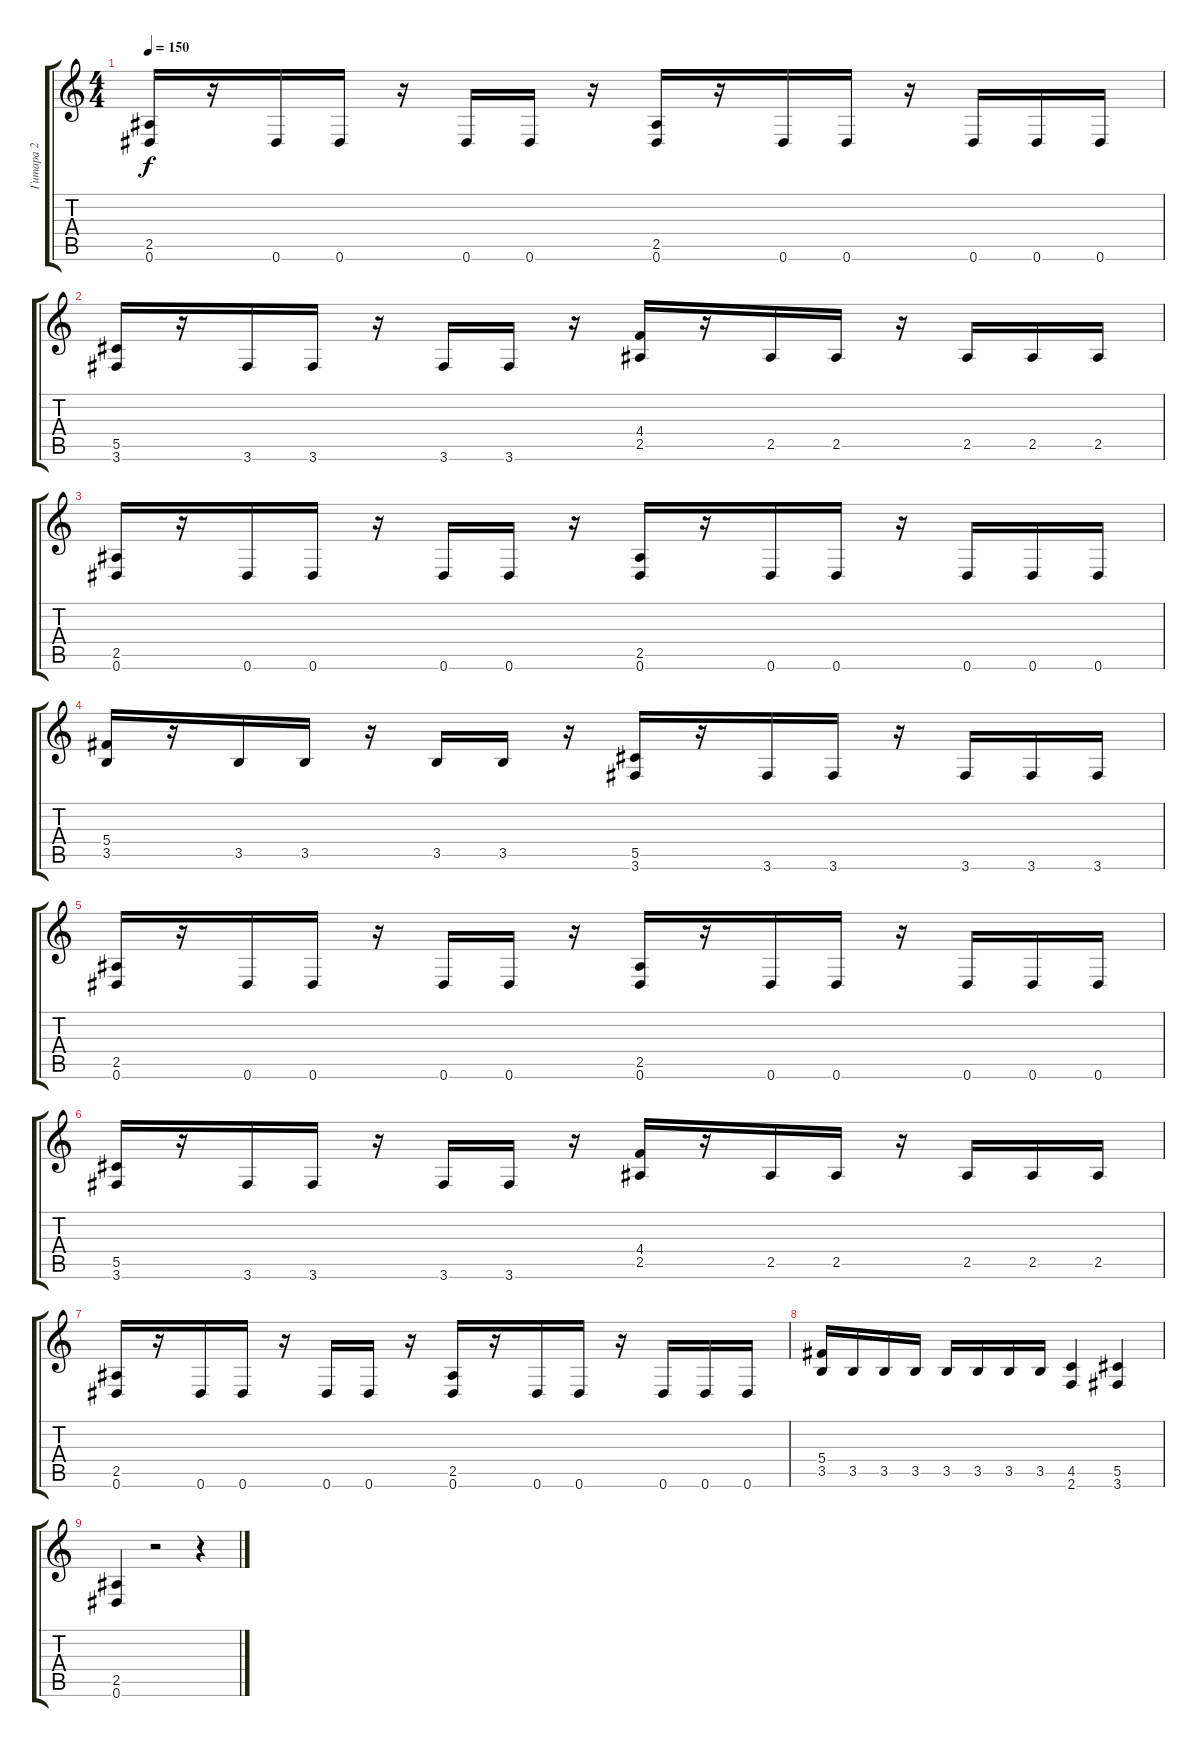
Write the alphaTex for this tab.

\track ("Гитара 2" "Гитара 2") {instrument distortionguitar}
\staff {score tabs}
\tuning (Eb4 Bb3 Gb3 Db3 Ab2 Eb2) {hide}
\ts (4 4)
\tempo 150
\clef g2
\ks c
(2.5 0.6).16{dy f} r.16 0.6.16 0.6.16 r.16 0.6.16 0.6.16 r.16 (2.5 0.6).16 r.16 0.6.16 0.6.16 r.16 0.6.16 0.6.16 0.6.16 |
(5.5 3.6).16 r.16 3.6.16 3.6.16 r.16 3.6.16 3.6.16 r.16 (4.4 2.5).16 r.16 2.5.16 2.5.16 r.16 2.5.16 2.5.16 2.5.16 |
(2.5 0.6).16 r.16 0.6.16 0.6.16 r.16 0.6.16 0.6.16 r.16 (2.5 0.6).16 r.16 0.6.16 0.6.16 r.16 0.6.16 0.6.16 0.6.16 |
(5.4 3.5).16 r.16 3.5.16 3.5.16 r.16 3.5.16 3.5.16 r.16 (5.5 3.6).16 r.16 3.6.16 3.6.16 r.16 3.6.16 3.6.16 3.6.16 |
(2.5 0.6).16 r.16 0.6.16 0.6.16 r.16 0.6.16 0.6.16 r.16 (2.5 0.6).16 r.16 0.6.16 0.6.16 r.16 0.6.16 0.6.16 0.6.16 |
(5.5 3.6).16 r.16 3.6.16 3.6.16 r.16 3.6.16 3.6.16 r.16 (4.4 2.5).16 r.16 2.5.16 2.5.16 r.16 2.5.16 2.5.16 2.5.16 |
(2.5 0.6).16 r.16 0.6.16 0.6.16 r.16 0.6.16 0.6.16 r.16 (2.5 0.6).16 r.16 0.6.16 0.6.16 r.16 0.6.16 0.6.16 0.6.16 |
(5.4 3.5).16 3.5.16 3.5.16 3.5.16 3.5.16 3.5.16 3.5.16 3.5.16 (4.5 2.6).4 (5.5 3.6).4 |
(2.5 0.6).4 r.2 r.4
